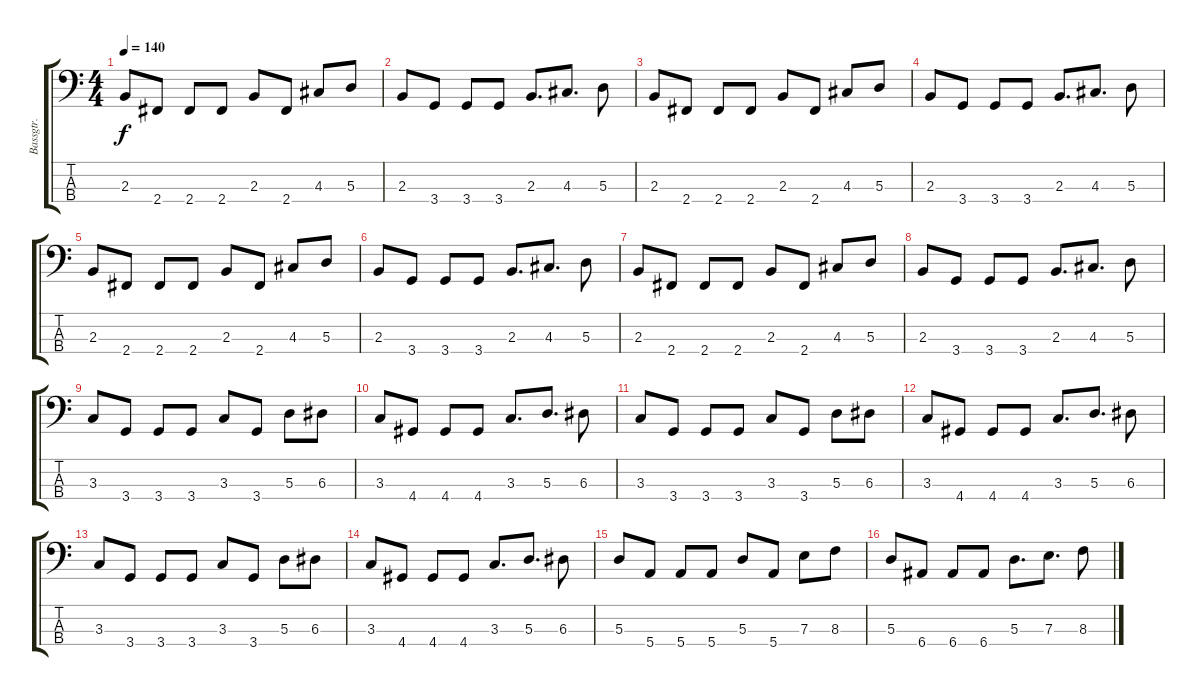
\track ("Bassgtr." "Bassgtr.") {instrument electricbasspick}
\staff {score tabs}
\tuning (G2 D2 A1 E1) {hide}
\ts (4 4)
\tempo 140
\clef f4
\ks c
2.3.8{dy f} 2.4.8 2.4.8 2.4.8 2.3.8 2.4.8 4.3.8 5.3.8 |
2.3.8 3.4.8 3.4.8 3.4.8 2.3.8{d} 4.3.8{d} 5.3.8 |
2.3.8 2.4.8 2.4.8 2.4.8 2.3.8 2.4.8 4.3.8 5.3.8 |
2.3.8 3.4.8 3.4.8 3.4.8 2.3.8{d} 4.3.8{d} 5.3.8 |
2.3.8 2.4.8 2.4.8 2.4.8 2.3.8 2.4.8 4.3.8 5.3.8 |
2.3.8 3.4.8 3.4.8 3.4.8 2.3.8{d} 4.3.8{d} 5.3.8 |
2.3.8 2.4.8 2.4.8 2.4.8 2.3.8 2.4.8 4.3.8 5.3.8 |
2.3.8 3.4.8 3.4.8 3.4.8 2.3.8{d} 4.3.8{d} 5.3.8 |
3.3.8 3.4.8 3.4.8 3.4.8 3.3.8 3.4.8 5.3.8 6.3.8 |
3.3.8 4.4.8 4.4.8 4.4.8 3.3.8{d} 5.3.8{d} 6.3.8 |
3.3.8 3.4.8 3.4.8 3.4.8 3.3.8 3.4.8 5.3.8 6.3.8 |
3.3.8 4.4.8 4.4.8 4.4.8 3.3.8{d} 5.3.8{d} 6.3.8 |
3.3.8 3.4.8 3.4.8 3.4.8 3.3.8 3.4.8 5.3.8 6.3.8 |
3.3.8 4.4.8 4.4.8 4.4.8 3.3.8{d} 5.3.8{d} 6.3.8 |
5.3.8 5.4.8 5.4.8 5.4.8 5.3.8 5.4.8 7.3.8 8.3.8 |
5.3.8 6.4.8 6.4.8 6.4.8 5.3.8{d} 7.3.8{d} 8.3.8
